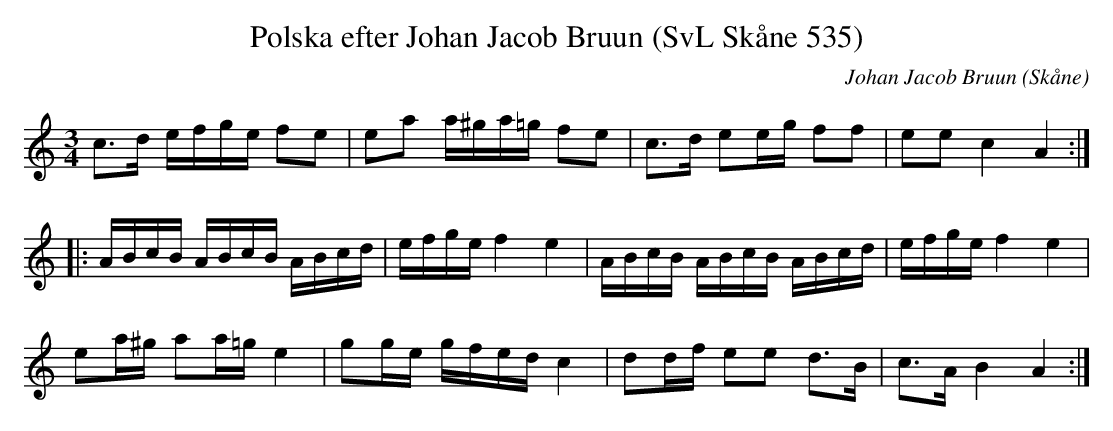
X:1
T:Polska efter Johan Jacob Bruun (SvL Skåne 535)
C:Johan Jacob Bruun
O:Skåne
M:3/4
L:1/8
K:Am
c3/2d/ e/f/g/e/ fe |ea a/^g/a/=g/ fe |c3/2d/ ee/g/ ff |ee c2 A2 ::
A/B/c/B/ A/B/c/B/ A/B/c/d/ |e/f/g/e/ f2 e2 |A/B/c/B/ A/B/c/B/ A/B/c/d/ |e/f/g/e/ f2 e2 |
ea/^g/ aa/=g/ e2 |gg/e/ g/f/e/d/ c2 |dd/f/ ee d3/2B/ |c3/2A/ B2 A2 :|
